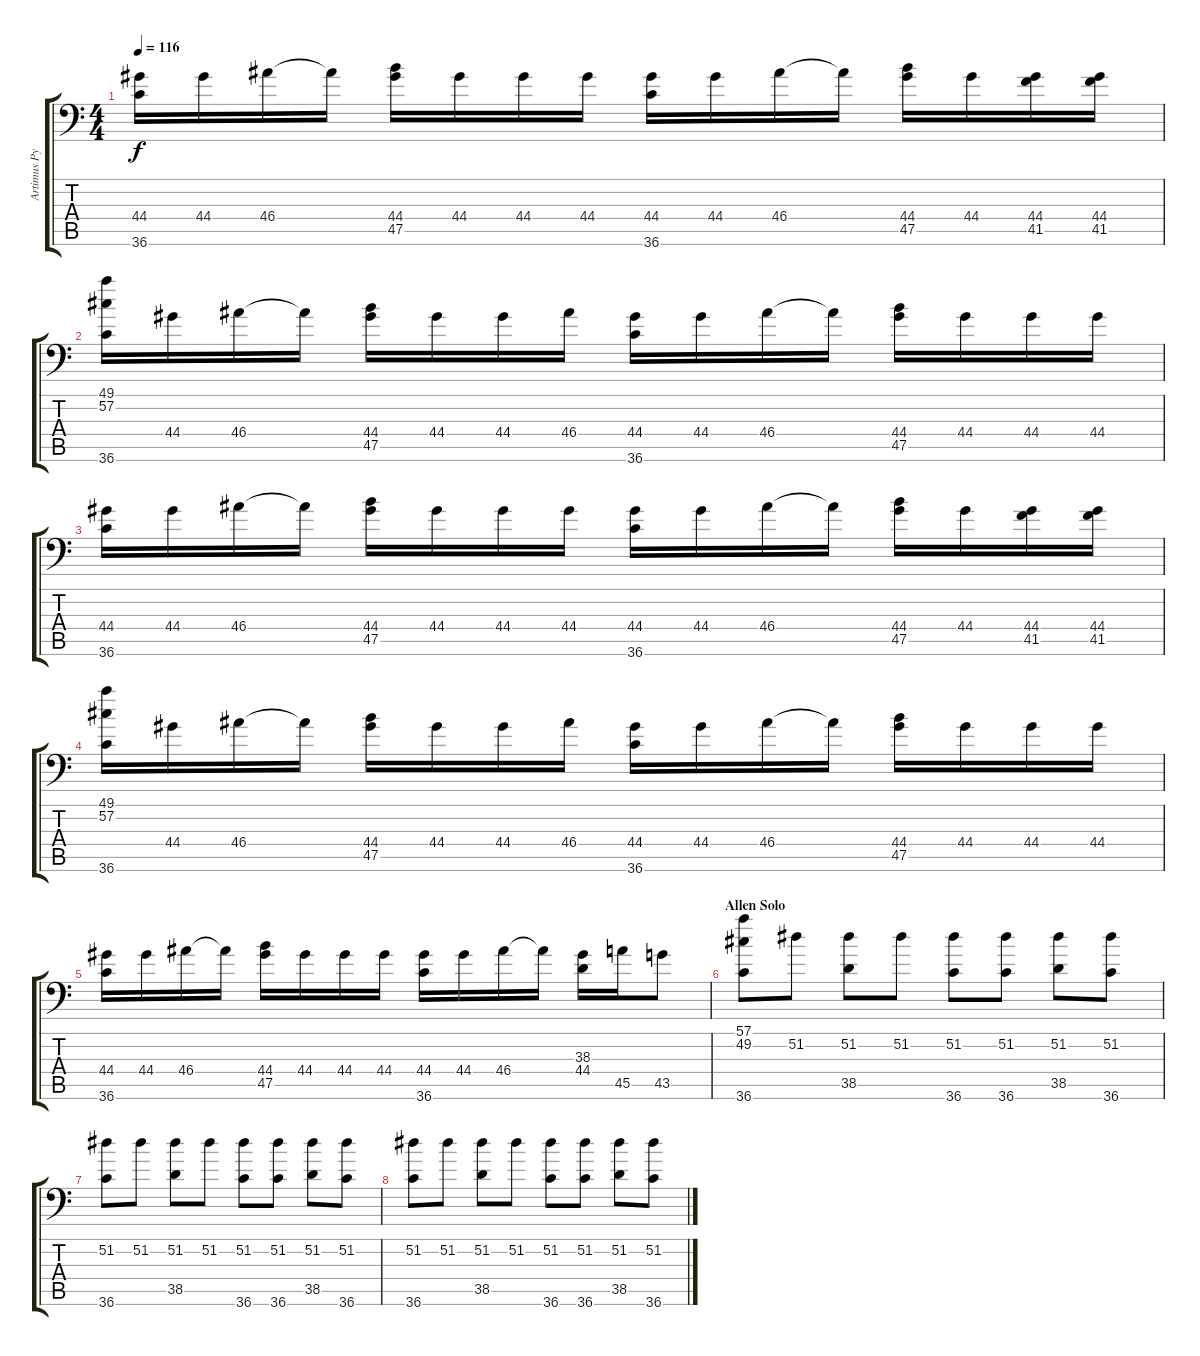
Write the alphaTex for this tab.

\track ("Artimus Pyle" "Artimus Py") {instrument acousticgrandpiano}
\staff {score tabs}
\tuning (C-1 C-1 C-1 C-1 C-1 C-1) {hide}
\ts (4 4)
\tempo 116
\clef f4
\ks c
(44.4 36.6).16{dy f} 44.4.16 46.4.16 46.4{t}.16 (44.4 47.5).16 44.4.16 44.4.16 44.4.16 (44.4 36.6).16 44.4.16 46.4.16 46.4{t}.16 (44.4 47.5).16 44.4.16 (44.4 41.5).16 (44.4 41.5).16 |
(49.1 57.2 36.6).16 44.4.16 46.4.16 46.4{t}.16 (44.4 47.5).16 44.4.16 44.4.16 46.4.16 (44.4 36.6).16 44.4.16 46.4.16 46.4{t}.16 (44.4 47.5).16 44.4.16 44.4.16 44.4.16 |
(44.4 36.6).16 44.4.16 46.4.16 46.4{t}.16 (44.4 47.5).16 44.4.16 44.4.16 44.4.16 (44.4 36.6).16 44.4.16 46.4.16 46.4{t}.16 (44.4 47.5).16 44.4.16 (44.4 41.5).16 (44.4 41.5).16 |
(49.1 57.2 36.6).16 44.4.16 46.4.16 46.4{t}.16 (44.4 47.5).16 44.4.16 44.4.16 46.4.16 (44.4 36.6).16 44.4.16 46.4.16 46.4{t}.16 (44.4 47.5).16 44.4.16 44.4.16 44.4.16 |
(44.4 36.6).16 44.4.16 46.4.16 46.4{t}.16 (44.4 47.5).16 44.4.16 44.4.16 44.4.16 (44.4 36.6).16 44.4.16 46.4.16 46.4{t}.16 (38.3 44.4).16 45.5.16 43.5.8 |
\section ("" "Allen Solo")
(57.1 49.2 36.6).8 51.2.8 (51.2 38.5).8 51.2.8 (51.2 36.6).8 (51.2 36.6).8 (51.2 38.5).8 (51.2 36.6).8 |
(51.2 36.6).8 51.2.8 (51.2 38.5).8 51.2.8 (51.2 36.6).8 (51.2 36.6).8 (51.2 38.5).8 (51.2 36.6).8 |
(51.2 36.6).8 51.2.8 (51.2 38.5).8 51.2.8 (51.2 36.6).8 (51.2 36.6).8 (51.2 38.5).8 (51.2 36.6).8
